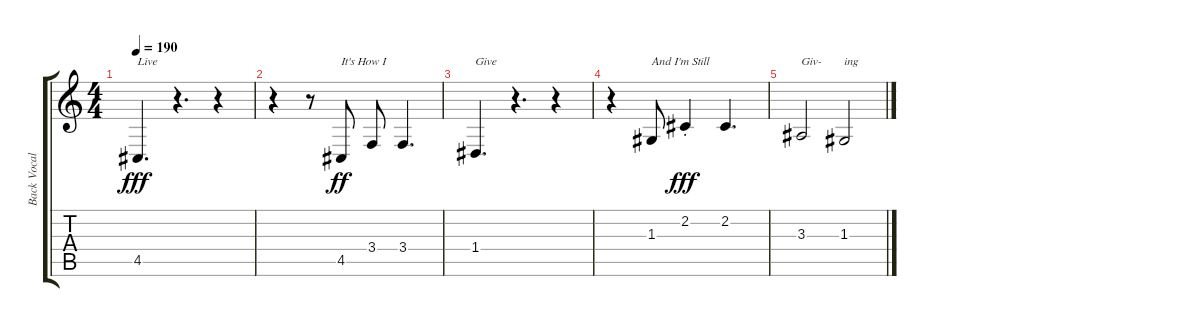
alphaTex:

\track ("Back Vocals" "Back Vocal") {instrument altosax}
\staff {score tabs}
\tuning (E4 B3 G3 D3 A2 E2) {hide}
\ts (4 4)
\tempo 190
\clef g2
\ks c
4.5.4{d txt "Live" dy fff} r.4{d} r.4 |
r.4 r.8 4.5.8{txt "It's How I" dy ff} 3.4.8 3.4.4{d} |
1.4.4{d txt "Give"} r.4{d} r.4 |
r.4 1.3.8{txt "And I'm Still"} 2.2{st}.4{dy fff} 2.2.4{d} |
3.3.2{txt "Giv-"} 1.3.2{txt "ing"}
